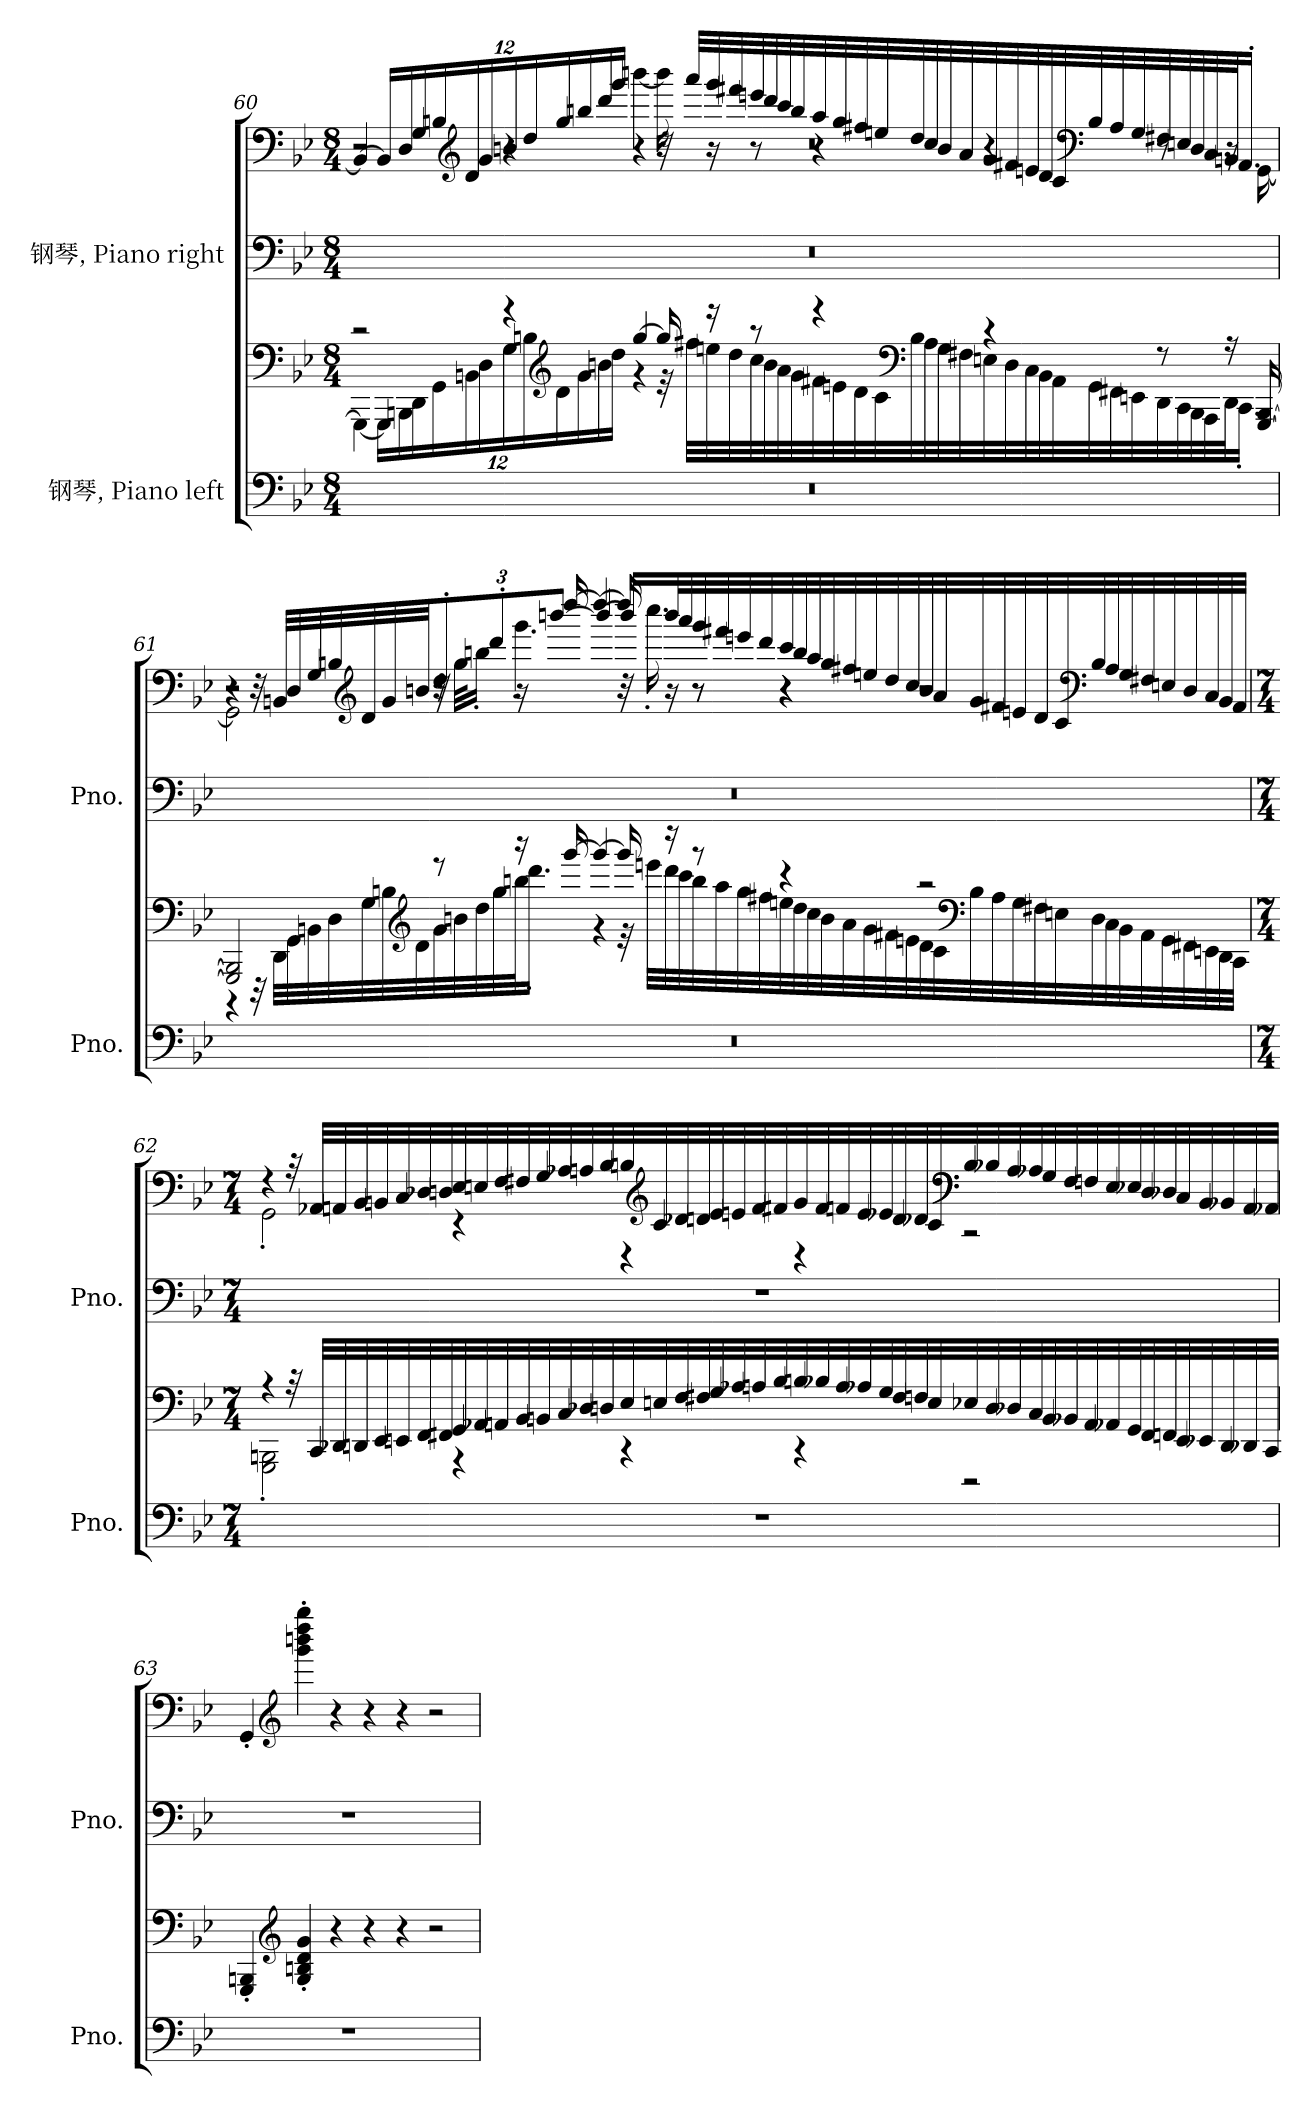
**kern	**kern	**kern	**kern
*part2	*part2	*part1	*part1
*staff4	*staff3	*staff2	*staff1
*I"钢琴, Piano left	*	*I"钢琴, Piano right	*
*I'Pno.	*	*I'Pno.	*
!!LO:PB:g=z
*clefF4	*clefF4	*clefF4	*clefF4
*k[b-e-]	*k[b-e-]	*k[b-e-]	*k[b-e-]
*M8/4	*M8/4	*M8/4	*M8/4
*MM46	*MM46	*MM46	*MM46
=60	=60	=60	=60
*	*^	*	*^
*	*	*	*	*	*^
0r	2r	4GGG\_	0r	0r	2r	4BB/_
*	*	*Xbrackettup	*	*	*	*Xbrackettup
*	*	*	*	*MM49	*	*
.	.	24GGG\LL]	.	.	.	24BB/LL]
*	*	*	*	*MM67	*	*
.	.	24BBBn\	.	.	.	24D/
*	*	*	*	*MM75	*	*
.	.	24DD\	.	.	.	24G/
*	*	*	*	*MM81	*	*
.	.	24GG\	.	.	.	24Bn/
*	*	*	*	*clefG2	*	*
*	*	*	*	*MM88	*	*
.	.	24BBn\	.	.	.	24d/
.	.	24D\	.	.	.	24g/
.	4r	24G\	.	.	4r	24bn/
*	*	*	*	*MM96	*	*
.	.	24Bn\	.	.	.	24dd/
*	*clefG2	*	*	*	*	*
*	*	*	*	*MM97	*	*
.	.	24d\	.	.	.	24gg/
*	*	*	*	*MM99	*	*
.	.	24g\	.	.	.	24bbn/
.	.	24bn\	.	.	.	24ddd/
.	.	24dd\JJ	.	.	.	24ggg/JJ
*	*	*	*	*MM50	*	*
.	[4gg/	4r	.	.	[4bbbn\	4r
*	*	*	*	*MM56	*	*
.	16gg/]	32r	.	.	16bbb\]	32r
.	.	32ff#X\LLL	.	.	.	32aaa/LLL
.	16r	32een\	.	.	16r	32ggg/
.	.	32dd\	.	.	.	32fff#X/
.	8r	32cc\	.	.	8r	32eeen/
.	.	32b\	.	.	.	32ddd/
*	*	*	*	*MM63	*	*
.	.	32a\	.	.	.	32ccc/
*	*	*	*	*MM64	*	*
.	.	32g\	.	.	.	32bb/
*	*	*	*	*MM67	*	*
.	4r	32f#X\	.	.	4r	32aa/
*	*	*	*	*MM71	*	*
.	.	32en\	.	.	.	32gg/
*	*	*	*	*MM75	*	*
.	.	32d\	.	.	.	32ff#X/
*	*	*	*	*MM78	*	*
.	.	32c\	.	.	.	32een/
*	*clefF4	*	*	*	*	*
*	*	*	*	*MM81	*	*
.	.	32B\	.	.	.	32dd/
*	*	*	*	*MM85	*	*
.	.	32A\	.	.	.	32cc/
*	*	*	*	*MM88	*	*
.	.	32G\	.	.	.	32b/
*	*	*	*	*MM91	*	*
.	.	32F#X\	.	.	.	32a/
.	4r	32En\	.	.	4r	32g/
.	.	32D\	.	.	.	32f#X/
.	.	32C\	.	.	.	32en/
.	.	32BB\	.	.	.	32d/
.	.	32AA\	.	.	.	32c/
*	*	*	*	*clefF4	*	*
.	.	32GG\	.	.	.	32B/
.	.	32FF#X\	.	.	.	32A/
*	*	*	*	*MM97	*	*
.	.	32EEn\	.	.	.	32G/
.	8r	32DD\	.	.	8r	32F#X/
.	.	32CC\	.	.	.	32En/
.	.	32BBB\	.	.	.	32D/
*	*	*	*	*MM100	*	*
.	.	32AAA\	.	.	.	32C/
.	16r	32DD\J	.	.	16r	32BBn/J
.	.	16.CC'\JJ	.	.	.	16.AA'/JJ
.	[16GGG/ [16BBB/	.	.	.	[16GG\	.
!!LO:LB:g=z	!!	!!
=61	=61	=61	=61	=61	=61	=61
*	*	*	*	*MM46	*	*
0r	2GGG/] 2BBB/]	4r	0r	2r	2GG\]	4r
*	*	*	*	*MM59	*	*
.	.	32r	.	.	.	32r
*	*	*	*	*MM63	*	*
.	.	32DD\LLL	.	.	.	32BBn/LLL
*	*	*	*	*MM68	*	*
.	.	32GG\	.	.	.	32D/
*	*	*	*	*MM73	*	*
.	.	32BBn\	.	.	.	32G/
*	*	*	*	*MM77	*	*
.	.	32D\	.	.	.	32Bn/
*	*	*	*	*clefG2	*	*
*	*	*	*	*MM82	*	*
.	.	32G\	.	.	.	32d/
*	*	*	*	*MM87	*	*
.	.	32Bn\	.	.	.	32g/
*	*clefG2	*	*	*	*	*
*	*	*	*	*MM92	*	*
.	.	32d\	.	.	.	32bn/JJ
*	*	*	*	*MM93	*	*
.	8r	32g\	.	8r	32r	12dd'/
.	.	32bn\	.	.	32gg\KLL	.
*	*	*	*	*MM96	*	*
.	.	32dd\	.	.	16bbn'\JJ	.
.	.	.	.	.	.	12ddd'/
.	.	32gg\	.	.	.	.
*	*	*	*	*MM98	*	*
.	16r	32bbn\J	.	16r	4.ggg'\	.
.	.	16.ddd'\JJ	.	.	.	.
*	*	*	*	*MM100	*	*
.	.	.	.	.	.	[12bbbn/J
.	[16ggg/	.	.	[16dddd/	.	.
*	*	*	*	*MM50	*	*
.	4ggg/_	4r	.	4dddd/_	.	4bbb/_
.	16ggg/]	32r	.	16dddd/]	32r	16bbb/LL]
*	*	*	*	*MM56	*	*
.	.	32eeen\LLL	.	.	16.cccc'\	.
.	16r	32ddd\	.	16r	.	32bbb/L
.	.	32ccc\	.	.	.	32aaa/
.	8r	32bb\	.	8r	8r	32ggg/
*	*	*	*	*MM63	*	*
.	.	32aa\	.	.	.	32fff#X/
*	*	*	*	*MM65	*	*
.	.	32gg\	.	.	.	32eeen/
*	*	*	*	*MM68	*	*
.	.	32ff#X\	.	.	.	32ddd/
*	*	*	*	*MM71	*	*
.	4r	32een\	.	4r	4r	32ccc/
.	.	32dd\	.	.	.	32bb/
*	*	*	*	*MM76	*	*
.	.	32cc\	.	.	.	32aa/
*	*	*	*	*MM79	*	*
.	.	32b\	.	.	.	32gg/
*	*	*	*	*MM81	*	*
.	.	32a\	.	.	.	32ff#X/
*	*	*	*	*MM84	*	*
.	.	32g\	.	.	.	32een/
.	.	32f#X\	.	.	.	32dd/
*	*	*	*	*MM89	*	*
.	.	32en\	.	.	.	32cc/
.	2r	32d\	.	2r	2r	32b/
.	.	32c\	.	.	.	32a/
*	*clefF4	*	*	*	*	*
*	*	*	*	*MM93	*	*
.	.	32B\	.	.	.	32g/
.	.	32A\	.	.	.	32f#X/
.	.	32G\	.	.	.	32en/
*	*	*	*	*MM96	*	*
.	.	32F#X\	.	.	.	32d/
.	.	32En\	.	.	.	32c/
*	*	*	*	*clefF4	*	*
*	*	*	*	*MM97	*	*
.	.	32D\	.	.	.	32B/
*	*	*	*	*MM98	*	*
.	.	32C\	.	.	.	32A/
*	*	*	*	*MM99	*	*
.	.	32BB\	.	.	.	32G/
.	.	32AA\	.	.	.	32F#X/
*	*	*	*	*MM100	*	*
.	.	32GG\	.	.	.	32En/
.	.	32FF#X\	.	.	.	32D/
.	.	32EEn\	.	.	.	32C/
*	*	*	*	*MM101	*	*
.	.	32DD\	.	.	.	32BB/
*	*	*	*	*MM102	*	*
.	.	32CC\JJJ	.	.	.	32AA/JJJ
*	*	*	*	*v	*v	*v
!!LO:LB:g=z
=62	=62	=62	=62	=62
*M7/4	*M7/4	*	*M7/4	*M7/4
*	*	*	*	*MM50
*	*	*	*	*^
1..r	4r	2GGG\' 2BBBn\'	1..r	4r	2GG'\
*	*	*	*	*MM56	*
.	32r	.	.	32r	.
.	32CC/LLL	.	.	32AA-X/LLL	.
.	32DD-X/	.	.	32AAn/	.
.	32DDn/	.	.	32BB-/	.
.	32EE-/	.	.	32BBn/	.
.	32EEn/	.	.	32C/	.
.	32FF/	.	.	32D-X/	.
.	32FF#X/	.	.	32Dn/	.
.	32GG/	4r	.	32E-/	4r
*	*	*	*	*MM77	*
.	32AA-X/	.	.	32En/	.
*	*	*	*	*MM80	*
.	32AAn/	.	.	32F/	.
.	32BB-/	.	.	32F#X/	.
*	*	*	*	*MM85	*
.	32BBn/	.	.	32G/	.
*	*	*	*	*MM87	*
.	32C/	.	.	32A-X/	.
*	*	*	*	*MM90	*
.	32D-X/	.	.	32An/	.
.	32Dn/	.	.	32B-/	.
*	*	*	*	*MM94	*
.	32E-/	4r	.	32Bn/	4r
*	*	*	*	*clefG2	*
.	32En/	.	.	32c/	.
*	*	*	*	*MM95	*
.	32F/	.	.	32d-X/	.
.	32F#X/	.	.	32dn/	.
.	32G/	.	.	32e-/	.
.	32A-X/	.	.	32en/	.
.	32An/	.	.	32f/	.
.	32B-/	.	.	32f#X/	.
.	32Bn/	4r	.	32g/	4r
.	32B-X/	.	.	32f#/	.
.	32A/	.	.	32fn/	.
.	32A-X/	.	.	32e/	.
.	32G/	.	.	32e-X/	.
.	32F#/	.	.	32d/	.
.	32Fn/	.	.	32d-X/	.
.	32E/	.	.	32c/	.
*	*	*	*	*clefF4	*
.	32E-X/	2r	.	32B/	2r
.	32D/	.	.	32B-X/	.
*	*	*	*	*MM100	*
.	32D-X/	.	.	32A/	.
.	32C/	.	.	32A-X/	.
*	*	*	*	*MM99	*
.	32BB/	.	.	32G/	.
*	*	*	*	*MM98	*
.	32BB-X/	.	.	32F#/	.
.	32AA/	.	.	32Fn/	.
*	*	*	*	*MM96	*
.	32AA-X/	.	.	32E/	.
.	32GG/	.	.	32E-X/	.
*	*	*	*	*MM95	*
.	32FF#/	.	.	32D/	.
.	32FFn/	.	.	32D-X/	.
.	32EE/	.	.	32C/	.
*	*	*	*	*MM92	*
.	32EE-X/	.	.	32BB/	.
.	32DD/	.	.	32BB-X/	.
.	32DD-X/	.	.	32AA/	.
*	*	*	*	*MM90	*
.	32CC/JJJ	.	.	32AA-X/JJJ	.
*	*v	*v	*	*v	*v
!!LO:PB:g=z
=63	=63	=63	=63
*	*	*	*MM60
1..r	4GGG/' 4BBBn/'	1..r	4GG'/
*	*clefG2	*	*clefG2
.	4G/' 4Bn/' 4d/' 4g/'	.	4ggg\' 4bbbn\' 4dddd\' 4gggg\'
.	4r	.	4r
.	4r	.	4r
*	*	*	*MM50
.	4r	.	4r
.	2r	.	2r
=	=	=	=
*-	*-	*-	*-
